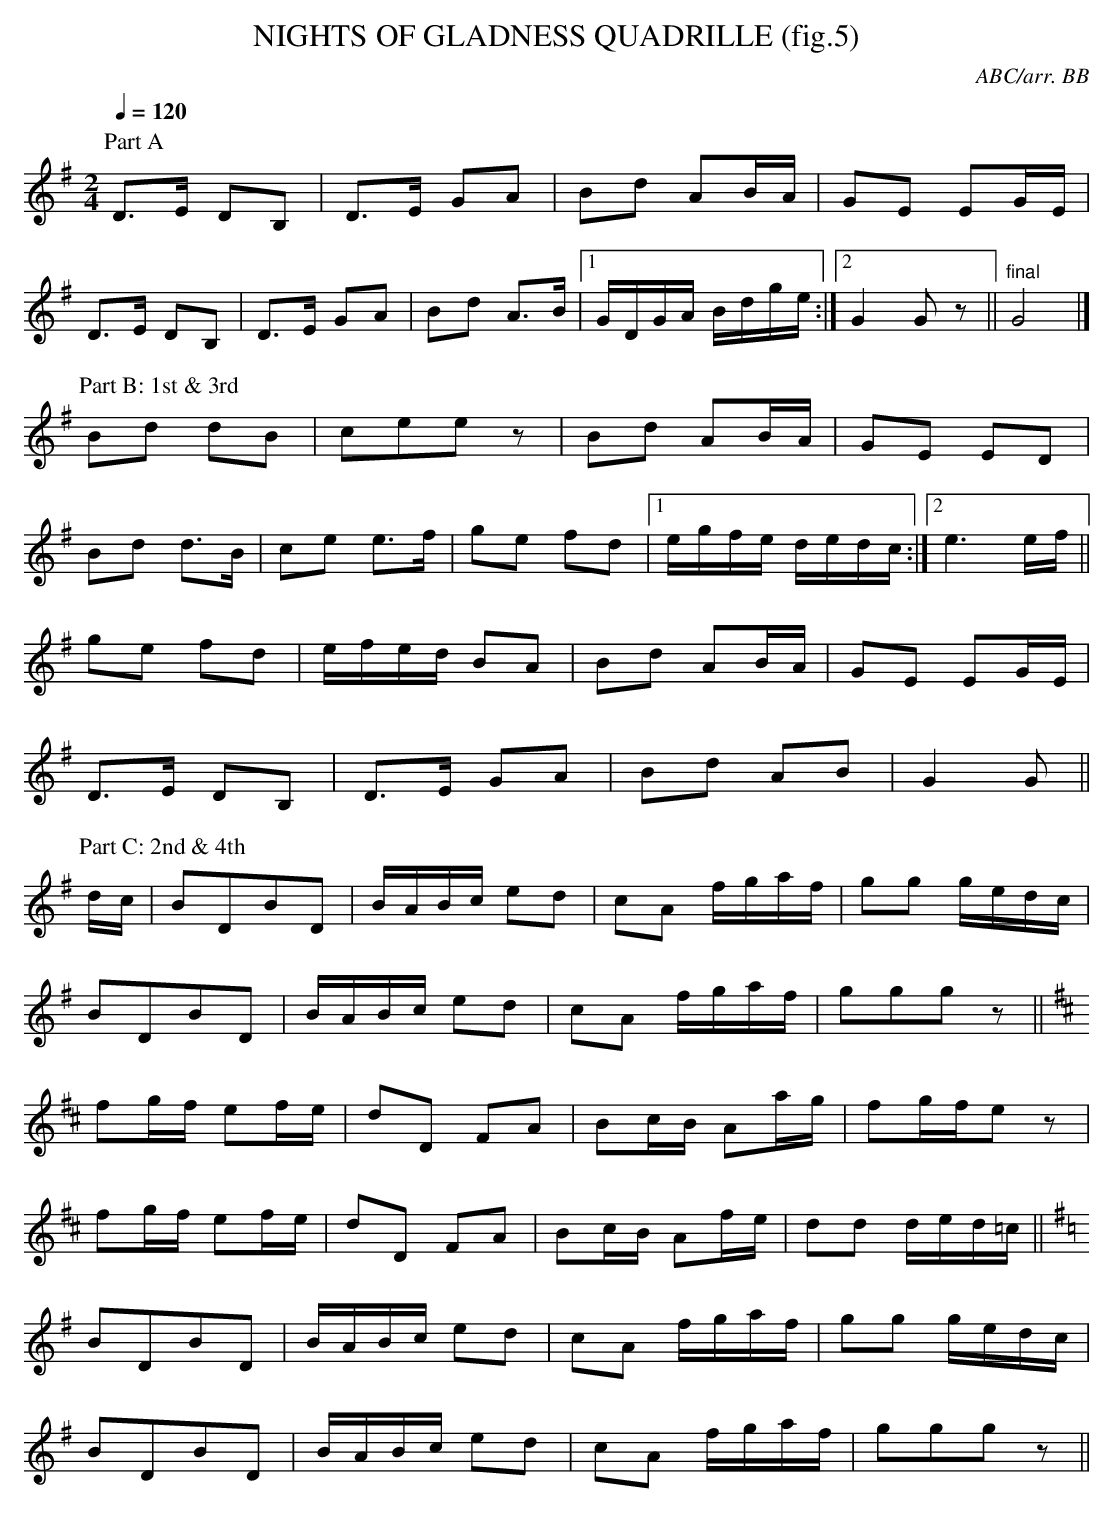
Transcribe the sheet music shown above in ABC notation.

X:1
T:NIGHTS OF GLADNESS QUADRILLE (fig.5)
C:ABC/arr. BB
Q:1/4=120
L:1/8
M:2/4
K:G
P:Part A
D>E DB,|D>E GA|Bd AB/A/|GE EG/E/|
D>E DB,|D>E GA|Bd A>B|1 G/D/G/A/ B/d/g/e/:|\
[2 G2Gz||"final" G4|]
P:Part B: 1st & 3rd
Bd dB|ceez|Bd AB/A/|GE ED|
Bd d>B|ce e>f|ge fd|1 e/g/f/e/ d/e/d/c/:|2 e3 e/f/||
ge fd|e/f/e/d/ BA|Bd AB/A/|GE EG/E/|
D>E DB,|D>E GA|Bd AB|G2G||
P:Part C: 2nd & 4th
d/c/|BDBD|B/A/B/c/ ed|cA f/g/a/f/|\
gg g/e/d/c/|
BDBD|B/A/B/c/ ed|cA f/g/a/f/|gggz||
K:D
fg/f/ ef/e/|dD FA|Bc/B/ Aa/g/|fg/f/ez|
fg/f/ ef/e/|dD FA|Bc/B/ Af/e/|dd d/e/d/=c/||
K:G
BDBD|B/A/B/c/ ed|cA f/g/a/f/|gg g/e/d/c/|
BDBD|B/A/B/c/ ed|cA f/g/a/f/|gggz||
